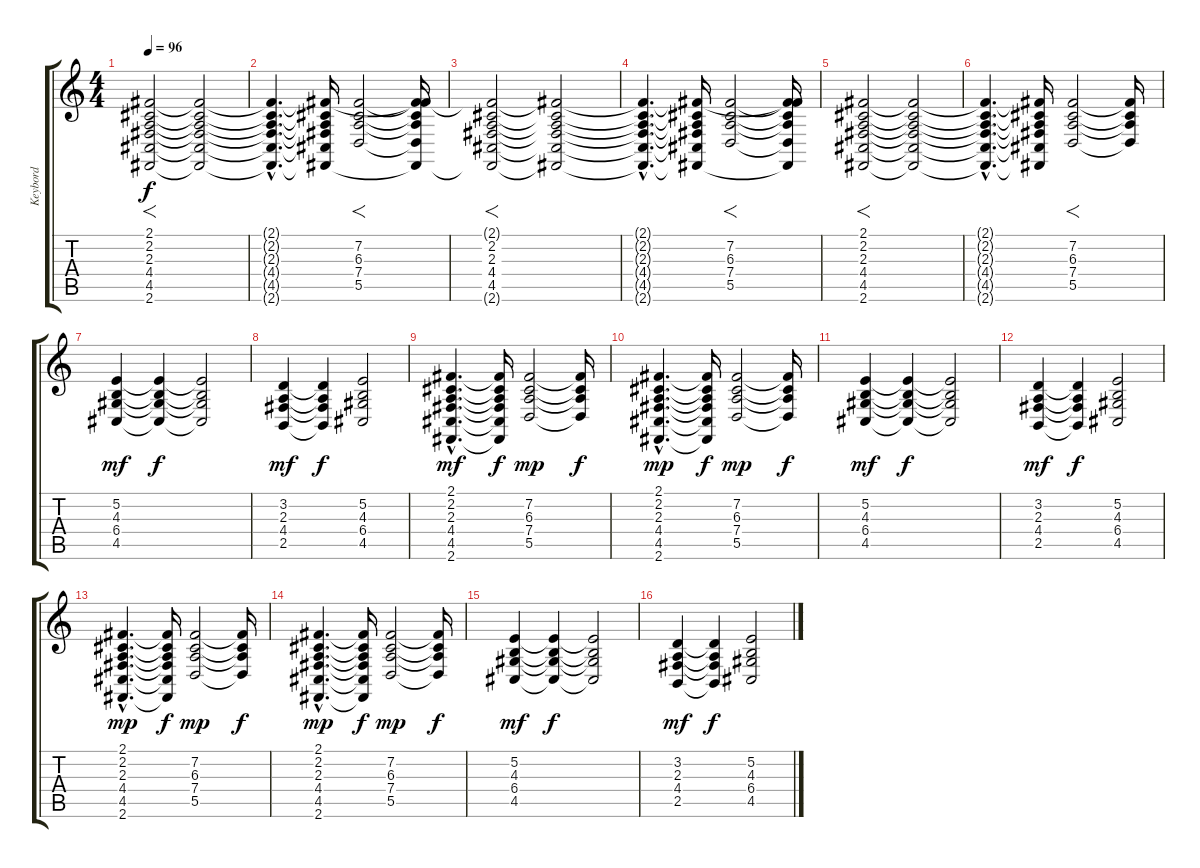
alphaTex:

\track ("Keybord" "Keybord") {instrument pad1newage}
\staff {score tabs}
\tuning (E4 B3 G3 D3 A2 E2) {hide}
\ts (4 4)
\tempo 96
\clef g2
\ks c
(2.1{t} 2.2 2.3 4.4 4.5 2.6{t}).2{f dy f} (2.1{t} 2.2{t} 2.3{t} 4.4{t} 4.5{t} 2.6{t}).2 |
(2.1{hac t} 2.2{hac t} 2.3{hac t} 4.4{hac t} 4.5{hac t} 2.6{hac t}).4{d} (2.1{t} 2.2{t} 2.3{t} 4.4{t} 4.5{t} 2.6{t}).16 (7.2 6.3 7.4 5.5).2{f} (2.1{t} 7.2{t} 6.3{t} 7.4{t} 5.5{t} 2.6{t}).16 |
(2.1{t} 2.2 2.3 4.4 4.5 2.6{t}).2{f} (2.1{t} 2.2{t} 2.3{t} 4.4{t} 4.5{t} 2.6{t}).2 |
(2.1{hac t} 2.2{hac t} 2.3{hac t} 4.4{hac t} 4.5{hac t} 2.6{hac t}).4{d} (2.1{t} 2.2{t} 2.3{t} 4.4{t} 4.5{t} 2.6{t}).16 (7.2 6.3 7.4 5.5).2{f} (2.1{t} 7.2{t} 6.3{t} 7.4{t} 5.5{t} 2.6{t}).16 |
(2.1 2.2 2.3 4.4 4.5 2.6).2{f} (2.1{t} 2.2{t} 2.3{t} 4.4{t} 4.5{t} 2.6{t}).2 |
(2.1{hac t} 2.2{hac t} 2.3{hac t} 4.4{hac t} 4.5{hac t} 2.6{hac t}).4{d} (2.1{t} 2.2{t} 2.3{t} 4.4{t} 4.5{t} 2.6{t}).16 (7.2 6.3 7.4 5.5).2{f} (7.2{t} 6.3{t} 7.4{t} 5.5{t}).16 |
(5.2 4.3 6.4 4.5).4{dy mf} (5.2{t} 4.3{t} 6.4{t} 4.5{t}).4{dy f} (5.2{t} 4.3{t} 6.4{t} 4.5{t}).2 |
(3.2 2.3 4.4 2.5).4{dy mf} (3.2{t} 2.3{t} 4.4{t} 2.5{t}).4{dy f} (5.2 4.3 6.4 4.5).2 |
(2.1{hac} 2.2{hac} 2.3{hac} 4.4{hac} 4.5{hac} 2.6{hac}).4{d dy mf} (2.1{t} 2.2{t} 2.3{t} 4.4{t} 4.5{t} 2.6{t}).16{dy f} (7.2 6.3 7.4 5.5).2{dy mp} (7.2{t} 6.3{t} 7.4{t} 5.5{t}).16{dy f} |
(2.1{hac} 2.2{hac} 2.3{hac} 4.4{hac} 4.5{hac} 2.6{hac}).4{d dy mp} (2.1{t} 2.2{t} 2.3{t} 4.4{t} 4.5{t} 2.6{t}).16{dy f} (7.2 6.3 7.4 5.5).2{dy mp} (7.2{t} 6.3{t} 7.4{t} 5.5{t}).16{dy f} |
(5.2 4.3 6.4 4.5).4{dy mf} (5.2{t} 4.3{t} 6.4{t} 4.5{t}).4{dy f} (5.2{t} 4.3{t} 6.4{t} 4.5{t}).2 |
(3.2 2.3 4.4 2.5).4{dy mf} (3.2{t} 2.3{t} 4.4{t} 2.5{t}).4{dy f} (5.2 4.3 6.4 4.5).2 |
(2.1{hac} 2.2{hac} 2.3{hac} 4.4{hac} 4.5{hac} 2.6{hac}).4{d dy mp} (2.1{t} 2.2{t} 2.3{t} 4.4{t} 4.5{t} 2.6{t}).16{dy f} (7.2 6.3 7.4 5.5).2{dy mp} (7.2{t} 6.3{t} 7.4{t} 5.5{t}).16{dy f} |
(2.1{hac} 2.2{hac} 2.3{hac} 4.4{hac} 4.5{hac} 2.6{hac}).4{d dy mp} (2.1{t} 2.2{t} 2.3{t} 4.4{t} 4.5{t} 2.6{t}).16{dy f} (7.2 6.3 7.4 5.5).2{dy mp} (7.2{t} 6.3{t} 7.4{t} 5.5{t}).16{dy f} |
(5.2 4.3 6.4 4.5).4{dy mf} (5.2{t} 4.3{t} 6.4{t} 4.5{t}).4{dy f} (5.2{t} 4.3{t} 6.4{t} 4.5{t}).2 |
(3.2 2.3 4.4 2.5).4{dy mf} (3.2{t} 2.3{t} 4.4{t} 2.5{t}).4{dy f} (5.2 4.3 6.4 4.5).2
